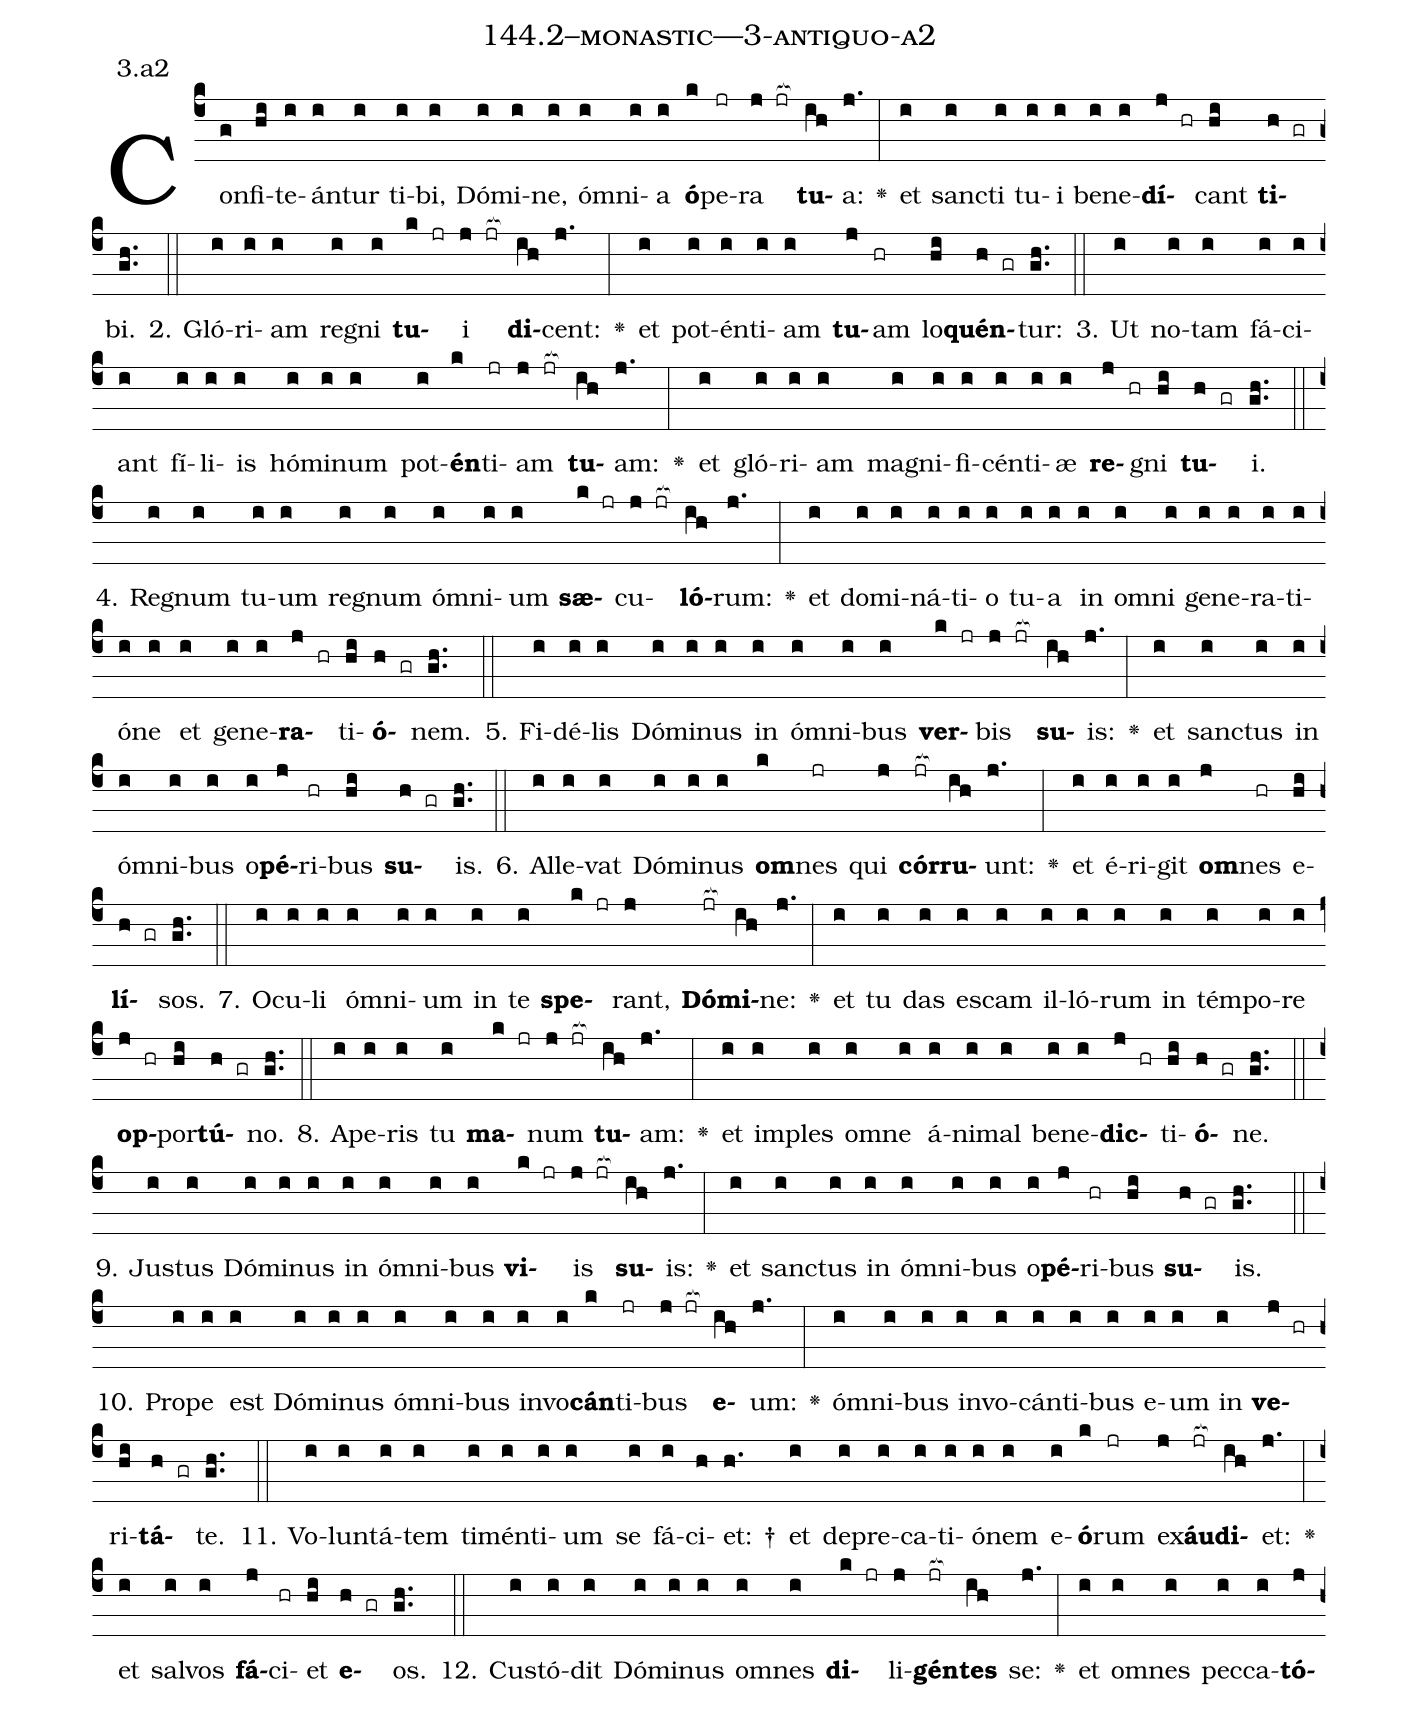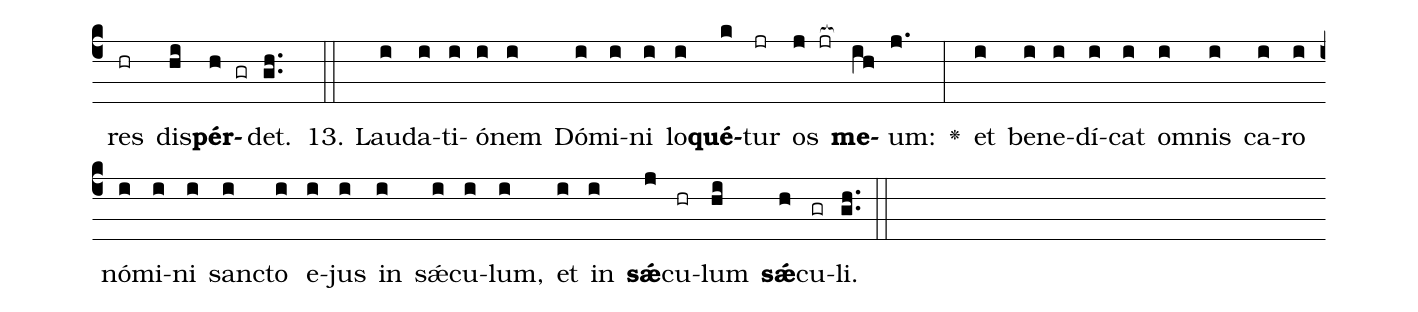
name: 144.2--monastic---3-antiquo-a2;
annotation: 3.a2;
%%
(c4)Con(g)fi(hi)te(i)án(i)tur(i) ti(i)bi,(i) Dó(i)mi(i)ne,(i) óm(i)ni(i)a(i) <b>ó</b>(k)pe(jr)ra(j jr[ocb:1{]) <b>tu</b>(ih[ocb:0}])a:(j.) <v>\greheightstar</v>(:) et(i) sanc(i)ti(i) tu(i)i(i) be(i)ne(i)<b>dí</b>(j hr)cant(hi) <b>ti</b>(h gr)bi.(gh..) (::)
2. Gló(i)ri(i)am(i) re(i)gni(i) <b>tu</b>(k jr)i(j jr[ocb:1{]) <b>di</b>(ih[ocb:0}])cent:(j.) <v>\greheightstar</v>(:) et(i) pot(i)én(i)ti(i)am(i) <b>tu</b>(j)am(hr) lo(hi)<b>quén</b>(h gr)tur:(gh..) (::)
3. Ut(i) no(i)tam(i) fá(i)ci(i)ant(i) fí(i)li(i)is(i) hó(i)mi(i)num(i) pot(i)<b>én</b>(k)ti(jr)am(j jr[ocb:1{]) <b>tu</b>(ih[ocb:0}])am:(j.) <v>\greheightstar</v>(:) et(i) gló(i)ri(i)am(i) ma(i)gni(i)fi(i)cén(i)ti(i)æ(i) <b>re</b>(j hr)gni(hi) <b>tu</b>(h gr)i.(gh..) (::)
4. Re(i)gnum(i) tu(i)um(i) re(i)gnum(i) óm(i)ni(i)um(i) <b>sæ</b>(k jr)cu(j jr[ocb:1{])<b>ló</b>(ih[ocb:0}])rum:(j.) <v>\greheightstar</v>(:) et(i) do(i)mi(i)ná(i)ti(i)o(i) tu(i)a(i) in(i) om(i)ni(i) ge(i)ne(i)ra(i)ti(i)ó(i)ne(i) et(i) ge(i)ne(i)<b>ra</b>(j hr)ti(hi)<b>ó</b>(h gr)nem.(gh..) (::)
5. Fi(i)dé(i)lis(i) Dó(i)mi(i)nus(i) in(i) óm(i)ni(i)bus(i) <b>ver</b>(k jr)bis(j jr[ocb:1{]) <b>su</b>(ih[ocb:0}])is:(j.) <v>\greheightstar</v>(:) et(i) sanc(i)tus(i) in(i) óm(i)ni(i)bus(i) o(i)<b>pé</b>(j)ri(hr)bus(hi) <b>su</b>(h gr)is.(gh..) (::)
6. Al(i)le(i)vat(i) Dó(i)mi(i)nus(i) <b>om</b>(k)nes(jr) qui(j) <b>cór</b>(jr[ocb:1{])<b>ru</b>(ih[ocb:0}])unt:(j.) <v>\greheightstar</v>(:) et(i) é(i)ri(i)git(i) <b>om</b>(j)nes(hr) e(hi)<b>lí</b>(h gr)sos.(gh..) (::)
7. O(i)cu(i)li(i) óm(i)ni(i)um(i) in(i) te(i) <b>spe</b>(k jr)rant,(j) <b>Dó</b>(jr[ocb:1{])<b>mi</b>(ih[ocb:0}])ne:(j.) <v>\greheightstar</v>(:) et(i) tu(i) das(i) es(i)cam(i) il(i)ló(i)rum(i) in(i) tém(i)po(i)re(i) <b>op</b>(j hr)por(hi)<b>tú</b>(h gr)no.(gh..) (::)
8. A(i)pe(i)ris(i) tu(i) <b>ma</b>(k jr)num(j jr[ocb:1{]) <b>tu</b>(ih[ocb:0}])am:(j.) <v>\greheightstar</v>(:) et(i) im(i)ples(i) om(i)ne(i) á(i)ni(i)mal(i) be(i)ne(i)<b>dic</b>(j hr)ti(hi)<b>ó</b>(h gr)ne.(gh..) (::)
9. Jus(i)tus(i) Dó(i)mi(i)nus(i) in(i) óm(i)ni(i)bus(i) <b>vi</b>(k jr)is(j jr[ocb:1{]) <b>su</b>(ih[ocb:0}])is:(j.) <v>\greheightstar</v>(:) et(i) sanc(i)tus(i) in(i) óm(i)ni(i)bus(i) o(i)<b>pé</b>(j)ri(hr)bus(hi) <b>su</b>(h gr)is.(gh..) (::)
10. Pro(i)pe(i) est(i) Dó(i)mi(i)nus(i) óm(i)ni(i)bus(i) in(i)vo(i)<b>cán</b>(k)ti(jr)bus(j jr[ocb:1{]) <b>e</b>(ih[ocb:0}])um:(j.) <v>\greheightstar</v>(:) óm(i)ni(i)bus(i) in(i)vo(i)cán(i)ti(i)bus(i) e(i)um(i) in(i) <b>ve</b>(j hr)ri(hi)<b>tá</b>(h gr)te.(gh..) (::)
11. Vo(i)lun(i)tá(i)tem(i) ti(i)mén(i)ti(i)um(i) se(i) fá(i)ci(h)et: †(h.) et(i) de(i)pre(i)ca(i)ti(i)ó(i)nem(i) e(i)<b>ó</b>(k)rum(jr) ex(j)<b>áu</b>(jr[ocb:1{])<b>di</b>(ih[ocb:0}])et:(j.) <v>\greheightstar</v>(:) et(i) sal(i)vos(i) <b>fá</b>(j)ci(hr)et(hi) <b>e</b>(h gr)os.(gh..) (::)
12. Cus(i)tó(i)dit(i) Dó(i)mi(i)nus(i) om(i)nes(i) <b>di</b>(k jr)li(j)<b>gén</b>(jr[ocb:1{])<b>tes</b>(ih[ocb:0}]) se:(j.) <v>\greheightstar</v>(:) et(i) om(i)nes(i) pec(i)ca(i)<b>tó</b>(j)res(hr) dis(hi)<b>pér</b>(h gr)det.(gh..) (::)
13. Lau(i)da(i)ti(i)ó(i)nem(i) Dó(i)mi(i)ni(i) lo(i)<b>qué</b>(k)tur(jr) os(j jr[ocb:1{]) <b>me</b>(ih[ocb:0}])um:(j.) <v>\greheightstar</v>(:) et(i) be(i)ne(i)dí(i)cat(i) om(i)nis(i) ca(i)ro(i) nó(i)mi(i)ni(i) sanc(i)to(i) e(i)jus(i) in(i) sǽ(i)cu(i)lum,(i) et(i) in(i) <b>sǽ</b>(j)cu(hr)lum(hi) <b>sǽ</b>(h)cu(gr)li.(gh..) (::)
